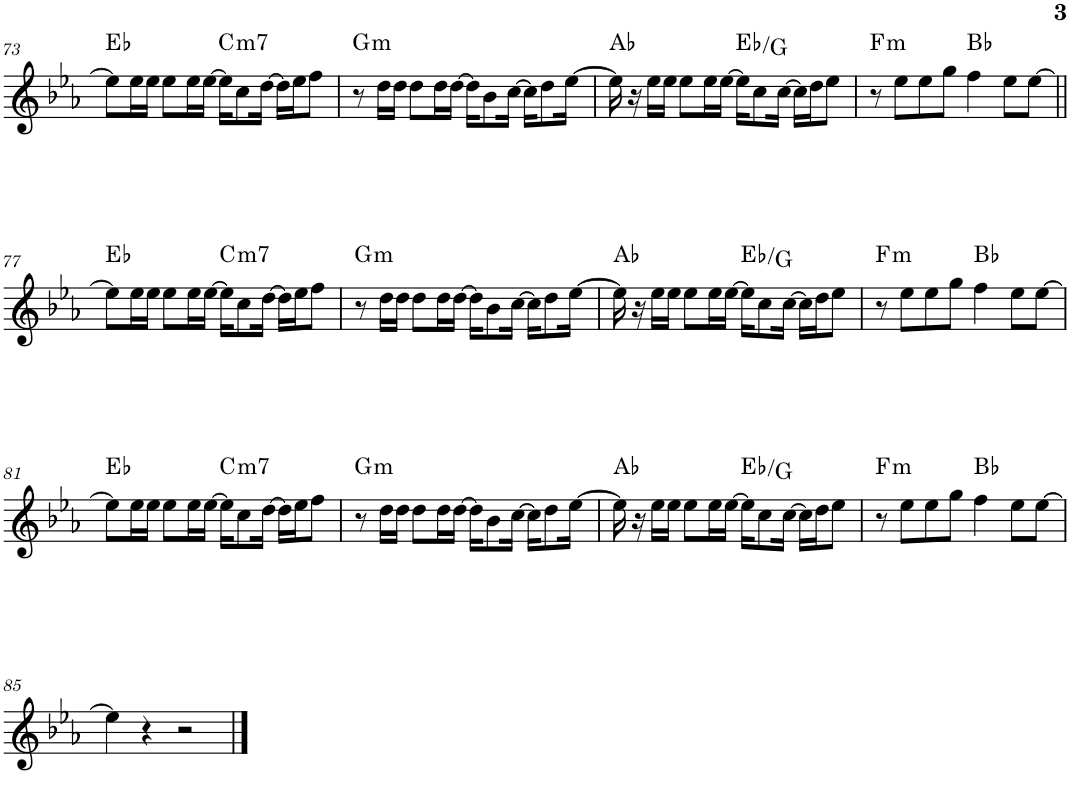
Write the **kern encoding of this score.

**kern	**harte
*part1	*part1
*staff1	*
*I"Piano	*
*I'Pno.	*
!!LO:PB:g=z
*clefG2	*
*k[b-e-a-]	*
*M4/4	*
=73	=73
8ee-\L]	Eb:maj
16ee-\L	.
16ee-\JJ	.
8ee-\L	.
16ee-\L	.
[16ee-\JJ	.
!	!LO:H:kt=m7
16ee-\KL]	C:min7
8cc\	.
[16dd\Jk	.
16dd\LL]	.
16ee-\J	.
8ff\J	.
=74	=74
!	!LO:H:kt=m
8r	G:min
16dd\LL	.
16dd\JJ	.
8dd\L	.
16dd\L	.
[16dd\JJ	.
16dd\KL]	.
8b-\	.
[16cc\Jk	.
16cc\KL]	.
8dd\	.
[16ee-\Jk	.
=75	=75
16ee-\]	Ab:maj
16r	.
16ee-\LL	.
16ee-\JJ	.
8ee-\L	.
16ee-\L	.
[16ee-\JJ	.
16ee-\KL]	Eb:maj/3
8cc\	.
[16cc\Jk	.
16cc\LL]	.
16dd\J	.
8ee-\J	.
=76	=76
!	!LO:H:kt=m
8r	F:min
8ee-\L	.
8ee-\	.
8gg\J	.
4ff\	Bb:maj
8ee-\L	.
[8ee-\J	.
!!LO:LB:g=z
=77||	=77||
8ee-\L]	Eb:maj
16ee-\L	.
16ee-\JJ	.
8ee-\L	.
16ee-\L	.
[16ee-\JJ	.
!	!LO:H:kt=m7
16ee-\KL]	C:min7
8cc\	.
[16dd\Jk	.
16dd\LL]	.
16ee-\J	.
8ff\J	.
=78	=78
!	!LO:H:kt=m
8r	G:min
16dd\LL	.
16dd\JJ	.
8dd\L	.
16dd\L	.
[16dd\JJ	.
16dd\KL]	.
8b-\	.
[16cc\Jk	.
16cc\KL]	.
8dd\	.
[16ee-\Jk	.
=79	=79
16ee-\]	Ab:maj
16r	.
16ee-\LL	.
16ee-\JJ	.
8ee-\L	.
16ee-\L	.
[16ee-\JJ	.
16ee-\KL]	Eb:maj/3
8cc\	.
[16cc\Jk	.
16cc\LL]	.
16dd\J	.
8ee-\J	.
=80	=80
!	!LO:H:kt=m
8r	F:min
8ee-\L	.
8ee-\	.
8gg\J	.
4ff\	Bb:maj
8ee-\L	.
[8ee-\J	.
!!LO:LB:g=z
=81	=81
8ee-\L]	Eb:maj
16ee-\L	.
16ee-\JJ	.
8ee-\L	.
16ee-\L	.
[16ee-\JJ	.
!	!LO:H:kt=m7
16ee-\KL]	C:min7
8cc\	.
[16dd\Jk	.
16dd\LL]	.
16ee-\J	.
8ff\J	.
=82	=82
!	!LO:H:kt=m
8r	G:min
16dd\LL	.
16dd\JJ	.
8dd\L	.
16dd\L	.
[16dd\JJ	.
16dd\KL]	.
8b-\	.
[16cc\Jk	.
16cc\KL]	.
8dd\	.
[16ee-\Jk	.
=83	=83
16ee-\]	Ab:maj
16r	.
16ee-\LL	.
16ee-\JJ	.
8ee-\L	.
16ee-\L	.
[16ee-\JJ	.
16ee-\KL]	Eb:maj/3
8cc\	.
[16cc\Jk	.
16cc\LL]	.
16dd\J	.
8ee-\J	.
=84	=84
!	!LO:H:kt=m
8r	F:min
8ee-\L	.
8ee-\	.
8gg\J	.
4ff\	Bb:maj
8ee-\L	.
[8ee-\J	.
!!LO:LB:g=z
=85	=85
4ee-\]	.
4r	.
2r	.
==	==
*-	*-
